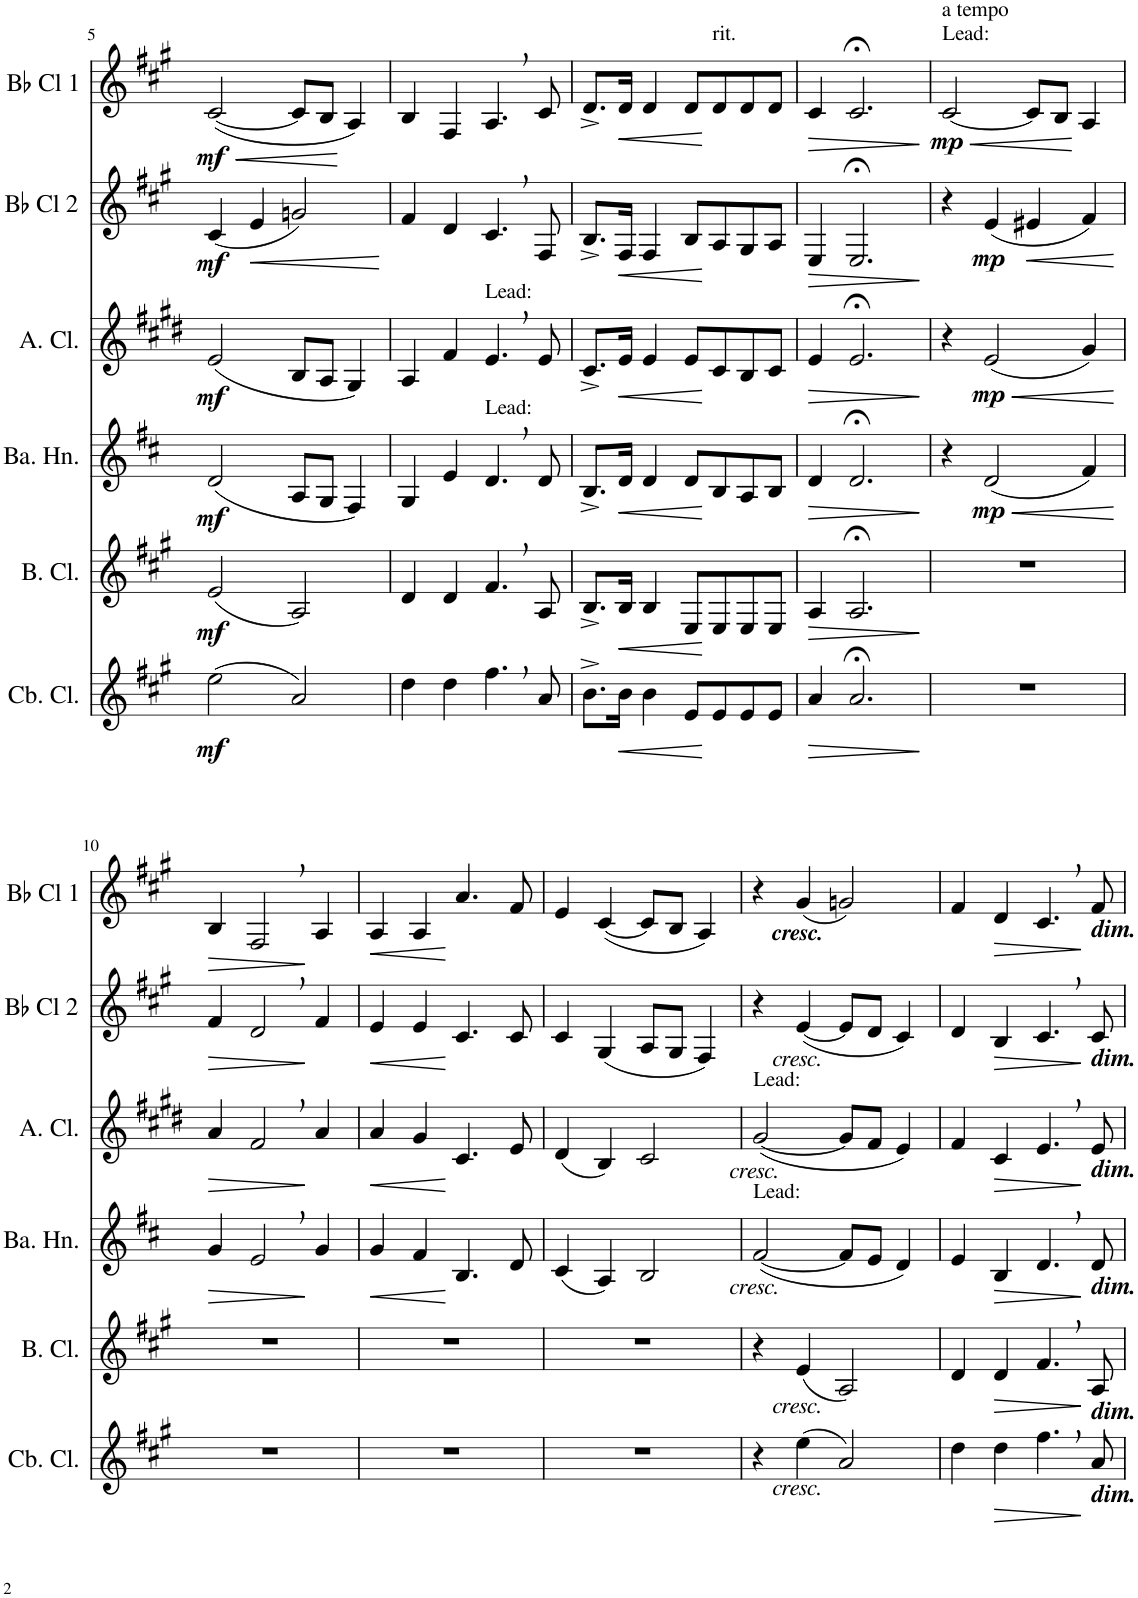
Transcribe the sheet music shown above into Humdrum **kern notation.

**kern	**dynam	**kern	**dynam	**kern	**dynam	**kern	**dynam	**kern	**dynam	**kern	**dynam
*part6	*part6	*part5	*part5	*part4	*part4	*part3	*part3	*part2	*part2	*part1	*part1
*staff6	*staff6	*staff5	*staff5	*staff4	*staff4	*staff3	*staff3	*staff2	*staff2	*staff1	*staff1
*I"Contrabass Clarinet	*	*I"Bass Clarinet	*	*I"Basset Horn	*	*I"Alto Clarinet	*	*I"Bb Clarinet 2	*	*I"Bb Clarinet 1	*
*I'Cb. Cl.	*	*I'B. Cl.	*	*I'Ba. Hn.	*	*I'A. Cl.	*	*I'Bb Cl 2	*	*I'Bb Cl 1	*
!!LO:PB:g=z
*clefG2	*	*clefG2	*	*clefG2	*	*clefG2	*	*clefG2	*	*clefG2	*
*Trd1c2	*	*Trd8c14	*	*Trd1c2	*	*Trd1c2	*	*Trd1c2	*	*Trd1c2	*
*k[f#c#g#]	*	*k[f#c#g#]	*	*k[f#c#]	*	*k[f#c#g#d#]	*	*k[f#c#g#]	*	*k[f#c#g#]	*
*M4/4	*	*M4/4	*	*M4/4	*	*M4/4	*	*M4/4	*	*M4/4	*
*met(c)	*	*met(c)	*	*met(c)	*	*met(c)	*	*met(c)	*	*met(c)	*
=5	=5	=5	=5	=5	=5	=5	=5	=5	=5	=5	=5
!	!LO:DY:b	!	!LO:DY:b	!	!LO:DY:b	!	!LO:DY:b	!	!LO:DY:b	!	!LO:HP:b
!	!	!	!	!	!	!	!	!	!	!	!LO:DY:n=1:b
(2ee\	mf	(2e/	mf	(2d/	mf	(2e/	mf	(4c#/	mf	([2c#/	< mf
!	!	!	!	!	!	!	!	!	!LO:HP:b	!	!
.	.	.	.	.	.	.	.	4e/	<	.	.
2a/)	.	2A/)	.	8A/L	.	8B/L	.	2gn/)	.	8c#/L]	.
.	.	.	.	8G/J	.	8A/J	.	.	.	8B/J	.
.	.	.	.	4F#/)	.	4G#/)	.	.	.	4A/)	[
.	.	.	.	.	.	.	.	.	[	.	.
=6	=6	=6	=6	=6	=6	=6	=6	=6	=6	=6	=6
4dd\	.	4d/	.	4G/	.	4A/	.	4f#/	.	4B/	.
4dd\	.	4d/	.	4e/	.	4f#/	.	4d/	.	4F#/	.
!	!	!	!	!	!	!LO:TX:a:t=Lead&colon;	!	!	!	!	!
!	!	!	!	!LO:TX:a:t=Lead&colon;	!	!	!	!	!	!	!
4.ff#,\	.	4.f#,/	.	4.d,/	.	4.e,/	.	4.c#,/	.	4.A,/	.
8a/	.	8A/	.	8d/	.	8e/	.	8F#/	.	8c#/	.
=7	=7	=7	=7	=7	=7	=7	=7	=7	=7	=7	=7
8.b^\L	.	8.B^/L	.	8.B^/L	.	8.c#^/L	.	8.B^/L	.	8.d^/L	.
!	!LO:HP:b	!	!LO:HP:b	!	!LO:HP:b	!	!LO:HP:b	!	!LO:HP:b	!	!LO:HP:b
16b\Jk	<	16B/Jk	<	16d/Jk	<	16e/Jk	<	16F#/Jk	<	16d/Jk	<
4b\	.	4B/	.	4d/	.	4e/	.	4F#/	.	4d/	.
8e/L	.	8E/L	.	8d/L	.	8e/L	.	8B/L	.	8d/L	.
!	!	!	!	!	!	!	!	!	!	!LO:TX:a:t=rit.	!
8e/	[	8E/	[	8B/	[	8c#/	[	8A/	[	8d/	[
8e/	.	8E/	.	8A/	.	8B/	.	8G#/	.	8d/	.
8e/J	.	8E/J	.	8B/J	.	8c#/J	.	8A/J	.	8d/J	.
=8	=8	=8	=8	=8	=8	=8	=8	=8	=8	=8	=8
!	!LO:HP:b	!	!LO:HP:b	!	!LO:HP:b	!	!LO:HP:b	!	!LO:HP:b	!	!LO:HP:b
4a/	>	4A/	>	4d/	>	4e/	>	4E/	>	4c#/	>
2.a;</	.	2.A;</	.	2.d;</	.	2.e;</	.	2.E;</	.	2.c#;</	.
.	]	.	]	.	]	.	]	.	]	.	]
=9	=9	=9	=9	=9	=9	=9	=9	=9	=9	=9	=9
!	!	!	!	!	!	!	!	!	!	!LO:TX:a:t=Lead&colon;	!
!	!	!	!	!	!	!	!	!	!	!LO:TX:a:t=a tempo	!
!	!	!	!	!	!	!	!	!	!	!	!LO:HP:b
!	!	!	!	!	!	!	!	!	!	!	!LO:DY:n=1:b
1r	.	1r	.	4r	.	4r	.	4r	.	[2c#/	< mp
!	!	!	!	!	!LO:HP:b	!	!LO:HP:b	!	!	!	!
!	!	!	!	!	!LO:DY:n=1:b	!	!LO:DY:n=1:b	!	!LO:DY:b	!	!
.	.	.	.	(2d/	< mp	(2e/	< mp	(4e/	mp	.	.
!	!	!	!	!	!	!	!	!	!LO:HP:b	!	!
.	.	.	.	.	.	.	.	4e#X/	<	8c#/L]	.
.	.	.	.	.	.	.	.	.	.	8B/J	.
.	.	.	.	4f#/)	.	4g#/)	.	4f#/)	.	4A/	[
.	.	.	.	.	[	.	[	.	[	.	.
!!LO:LB:g=z
=10	=10	=10	=10	=10	=10	=10	=10	=10	=10	=10	=10
!	!	!	!	!	!LO:HP:b	!	!LO:HP:b	!	!LO:HP:b	!	!LO:HP:b
1r	.	1r	.	4g/	>	4a/	>	4f#/	>	4B/	>
.	.	.	.	2e,/	.	2f#,/	.	2d,/	.	2F#,/	.
.	.	.	.	4g/	]	4a/	]	4f#/	]	4A/	]
=11	=11	=11	=11	=11	=11	=11	=11	=11	=11	=11	=11
!	!	!	!	!	!LO:HP:b	!	!LO:HP:b	!	!LO:HP:b	!	!LO:HP:b
1r	.	1r	.	4g/	<	4a/	<	4e/	<	4A/	<
.	.	.	.	4f#/	.	4g#/	.	4e/	.	4A/	.
.	.	.	.	4.B/	[	4.c#/	[	4.c#/	[	4.a/	[
.	.	.	.	8d/	.	8e/	.	8c#/	.	8f#/	.
=12	=12	=12	=12	=12	=12	=12	=12	=12	=12	=12	=12
1r	.	1r	.	(4c#/	.	(4d#/	.	4c#/	.	4e/	.
.	.	.	.	4A/)	.	4B/)	.	(4G#/	.	([4c#/	.
.	.	.	.	2B/	.	2c#/	.	8A/L	.	8c#/L]	.
.	.	.	.	.	.	.	.	8G#/J	.	8B/J	.
.	.	.	.	.	.	.	.	4F#/)	.	4A/)	.
=13	=13	=13	=13	=13	=13	=13	=13	=13	=13	=13	=13
!	!	!	!	!	!	!LO:TX:a:t=Lead&colon;	!	!	!	!	!
!	!	!	!	!	!	!LO:TX:b:i:t=cresc.	!	!	!	!	!
!	!	!	!	!LO:TX:a:t=Lead&colon;	!	!	!	!	!	!	!
!	!	!	!	!LO:TX:b:i:t=cresc.	!	!	!	!	!	!	!
4r	.	4r	.	([2f#/	.	([2g#/	.	4r	.	4r	.
!	!	!	!	!	!	!	!	!	!	!LO:TX:b:Bi:t=cresc.	!
!	!	!	!	!	!	!	!	!LO:TX:b:i:t=cresc.	!	!	!
!	!	!LO:TX:b:i:t=cresc.	!	!	!	!	!	!	!	!	!
!LO:TX:b:i:t=cresc.	!	!	!	!	!	!	!	!	!	!	!
(4ee\	.	(4e/	.	.	.	.	.	([4e/	.	(4g#/	.
2a/)	.	2A/)	.	8f#/L]	.	8g#/L]	.	8e/L]	.	2gn/)	.
.	.	.	.	8e/J	.	8f#/J	.	8d/J	.	.	.
.	.	.	.	4d/)	.	4e/)	.	4c#/)	.	.	.
=14	=14	=14	=14	=14	=14	=14	=14	=14	=14	=14	=14
4dd\	.	4d/	.	4e/	.	4f#/	.	4d/	.	4f#/	.
!	!LO:HP:b	!	!LO:HP:b	!	!LO:HP:b	!	!LO:HP:b	!	!LO:HP:b	!	!LO:HP:b
4dd\	>	4d/	>	4B/	>	4c#/	>	4B/	>	4d/	>
4.ff#,\	.	4.f#,/	.	4.d,/	.	4.e,/	.	4.c#,/	.	4.c#,/	.
!	!	!	!	!	!	!	!	!	!	!LO:TX:b:Bi:t=dim.	!
!	!	!	!	!	!	!	!	!LO:TX:b:Bi:t=dim.	!	!	!
!	!	!	!	!	!	!LO:TX:b:Bi:t=dim.	!	!	!	!	!
!	!	!	!	!LO:TX:b:Bi:t=dim.	!	!	!	!	!	!	!
!	!	!LO:TX:b:Bi:t=dim.	!	!	!	!	!	!	!	!	!
!LO:TX:b:Bi:t=dim.	!	!	!	!	!	!	!	!	!	!	!
8a/	]	8A/	]	8d/	]	8e/	]	8c#/	]	8f#/	]
=	=	=	=	=	=	=	=	=	=	=	=
*-	*-	*-	*-	*-	*-	*-	*-	*-	*-	*-	*-
